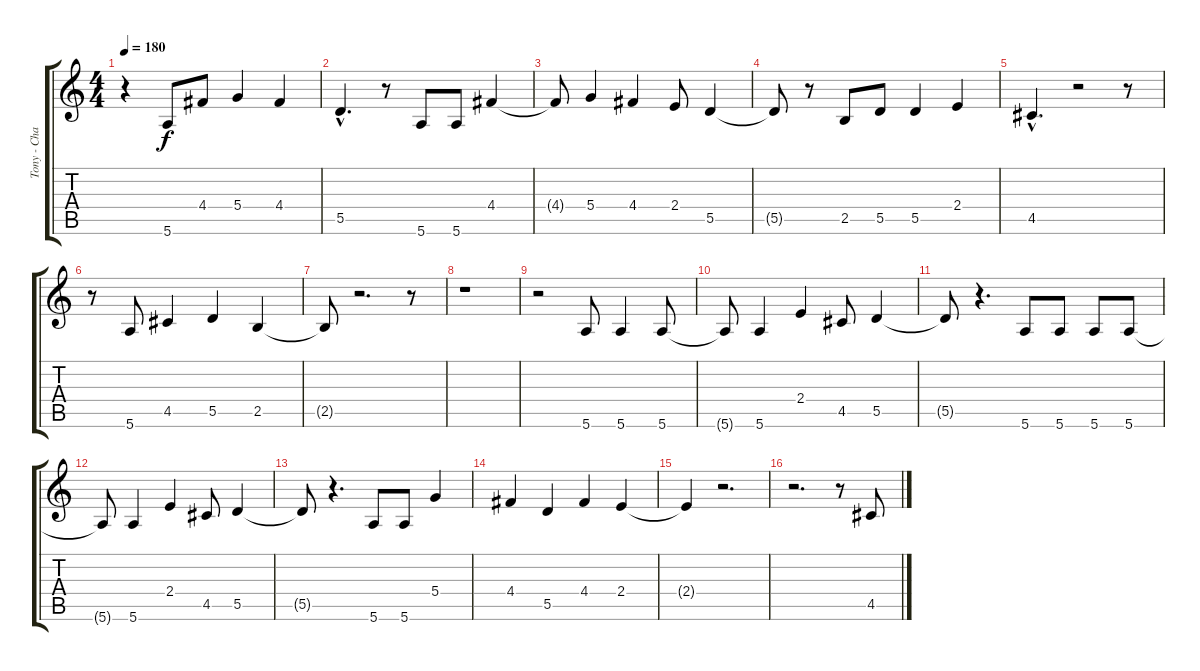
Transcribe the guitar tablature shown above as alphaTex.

\track ("Tony - Chant/Vocals" "Tony - Cha") {instrument electricguitarclean}
\staff {score tabs}
\tuning (E4 B3 G3 D3 A2 E2) {hide}
\ts (4 4)
\tempo 180
\clef g2
\ks c
r.4{dy f} 5.6.8 4.4.8 5.4.4 4.4.4 |
5.5{hac}.4{d} r.8 5.6.8 5.6.8 4.4.4 |
4.4{t}.8 5.4.4 4.4.4 2.4.8 5.5.4 |
5.5{t}.8 r.8 2.5.8 5.5.8 5.5.4 2.4.4 |
4.5{hac}.4{d} r.2 r.8 |
r.8 5.6.8 4.5.4 5.5.4 2.5.4 |
2.5{t}.8 r.2{d} r.8 |
r.1 |
r.2 5.6.8 5.6.4 5.6.8 |
5.6{t}.8 5.6.4 2.4.4 4.5.8 5.5.4 |
5.5{t}.8 r.4{d} 5.6.8 5.6.8 5.6.8 5.6.8 |
5.6{t}.8 5.6.4 2.4.4 4.5.8 5.5.4 |
5.5{t}.8 r.4{d} 5.6.8 5.6.8 5.4.4 |
4.4.4 5.5.4 4.4.4 2.4.4 |
2.4{t}.4 r.2{d} |
r.2{d} r.8 4.5.8
